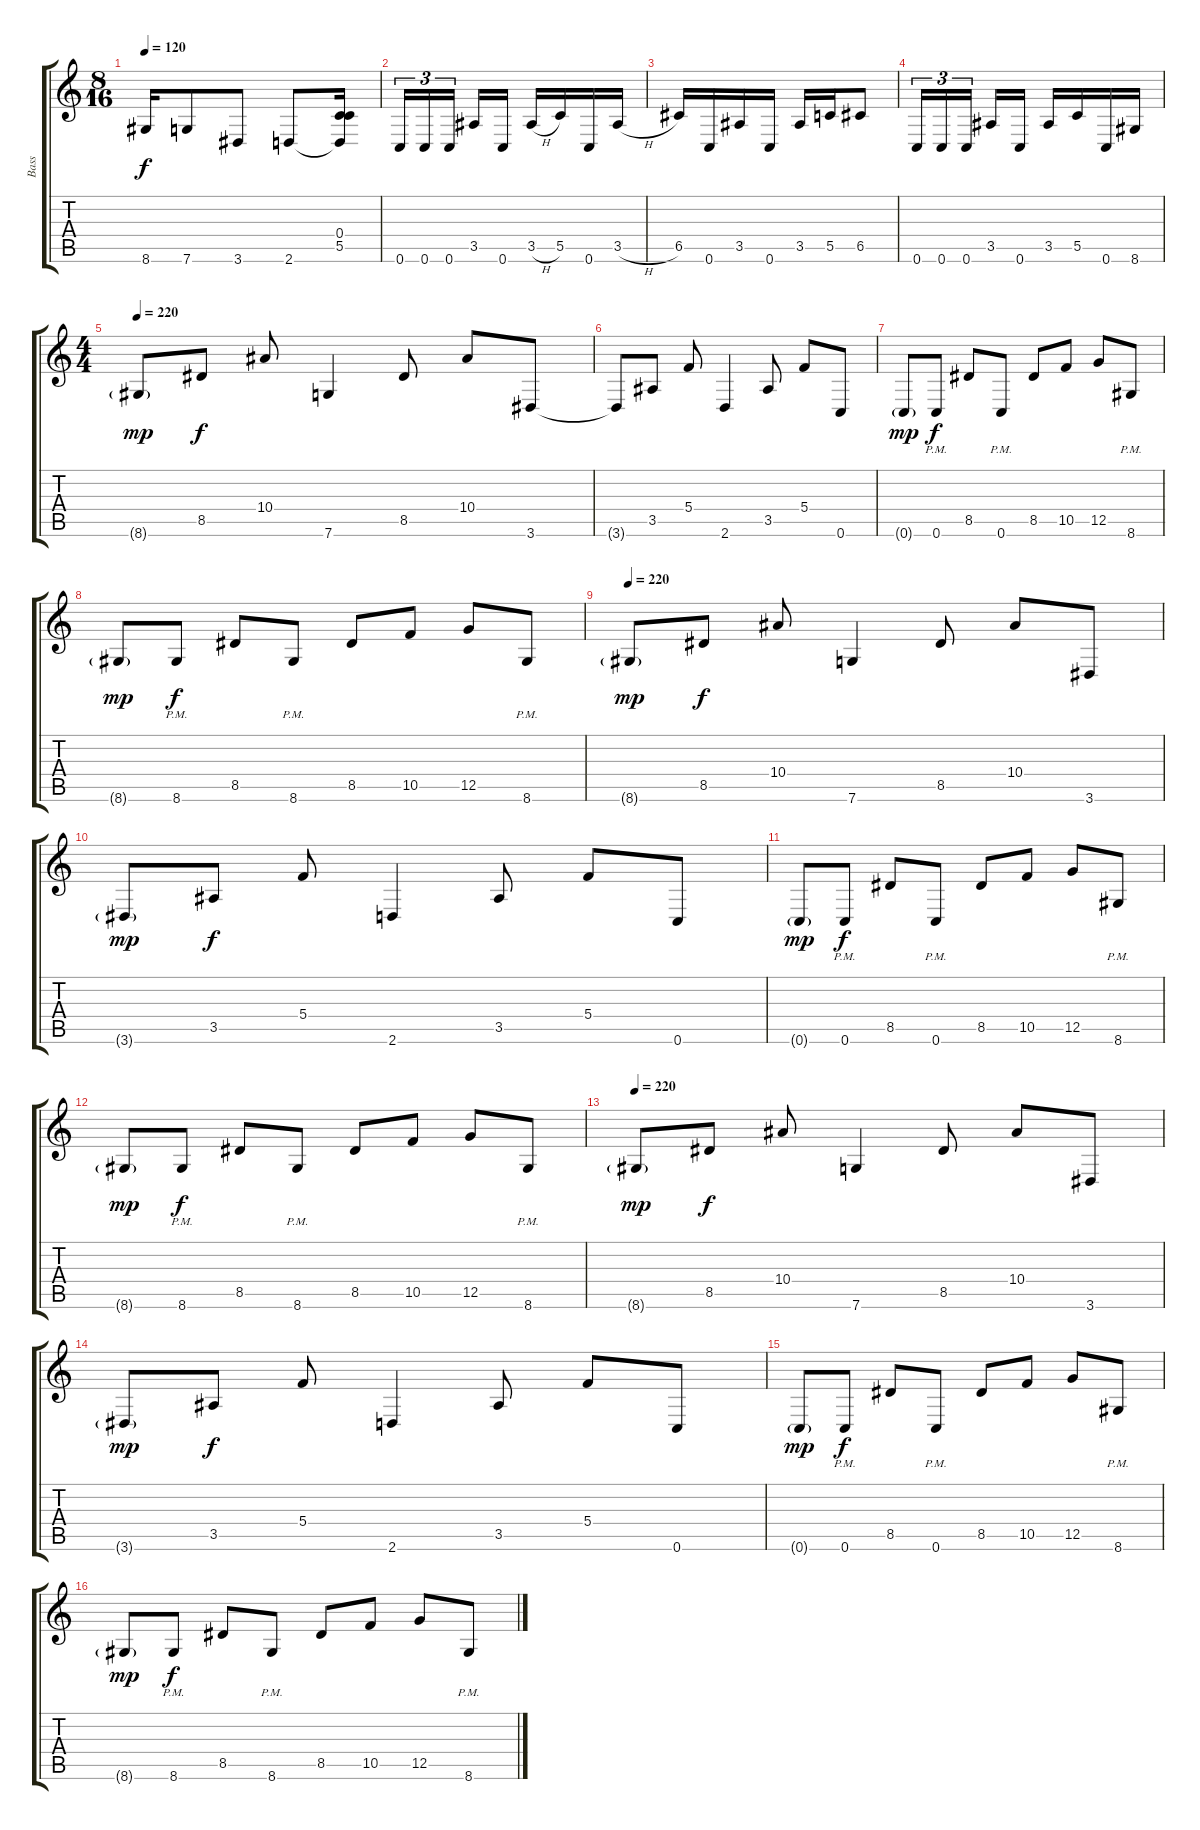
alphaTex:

\track ("Bass" "Bass") {instrument electricbassfinger}
\staff {score tabs}
\tuning (D4 A3 F3 C3 G2 C2) {hide}
\ts (8 16)
\tempo 120
\clef g2
\ks c
8.6.16{dy f} 7.6.8 3.6.8 2.6.8 (0.4 5.5{t} 2.6{t}).16 |
0.6.16{tu (3 2)} 0.6.16{tu (3 2)} 0.6.16{tu (3 2)} 3.5.16 0.6.16 3.5{h}.16 5.5.16 0.6.16 3.5{h}.16 |
6.5.16 0.6.16 3.5.16 0.6.16 3.5.16 5.5.16 6.5.8 |
0.6.16{tu (3 2)} 0.6.16{tu (3 2)} 0.6.16{tu (3 2)} 3.5.16 0.6.16 3.5.16 5.5.16 0.6.16 8.6.16 |
\ts (4 4)
\tempo 220
8.6{g}.8{dy mp} 8.5.8{dy f} 10.4.8 7.6.4 8.5.8 10.4.8 3.6.8 |
3.6{t}.8 3.5.8 5.4.8 2.6.4 3.5.8 5.4.8 0.6.8 |
0.6{g}.8{dy mp} 0.6{pm}.8{dy f} 8.5.8 0.6{pm}.8 8.5.8 10.5.8 12.5.8 8.6{pm}.8 |
8.6{g}.8{dy mp} 8.6{pm}.8{dy f} 8.5.8 8.6{pm}.8 8.5.8 10.5.8 12.5.8 8.6{pm}.8 |
\tempo 220
8.6{g}.8{dy mp} 8.5.8{dy f} 10.4.8 7.6.4 8.5.8 10.4.8 3.6.8 |
3.6{g}.8{dy mp} 3.5.8{dy f} 5.4.8 2.6.4 3.5.8 5.4.8 0.6.8 |
0.6{g}.8{dy mp} 0.6{pm}.8{dy f} 8.5.8 0.6{pm}.8 8.5.8 10.5.8 12.5.8 8.6{pm}.8 |
8.6{g}.8{dy mp} 8.6{pm}.8{dy f} 8.5.8 8.6{pm}.8 8.5.8 10.5.8 12.5.8 8.6{pm}.8 |
\tempo 220
8.6{g}.8{dy mp} 8.5.8{dy f} 10.4.8 7.6.4 8.5.8 10.4.8 3.6.8 |
3.6{g}.8{dy mp} 3.5.8{dy f} 5.4.8 2.6.4 3.5.8 5.4.8 0.6.8 |
0.6{g}.8{dy mp} 0.6{pm}.8{dy f} 8.5.8 0.6{pm}.8 8.5.8 10.5.8 12.5.8 8.6{pm}.8 |
8.6{g}.8{dy mp} 8.6{pm}.8{dy f} 8.5.8 8.6{pm}.8 8.5.8 10.5.8 12.5.8 8.6{pm}.8
